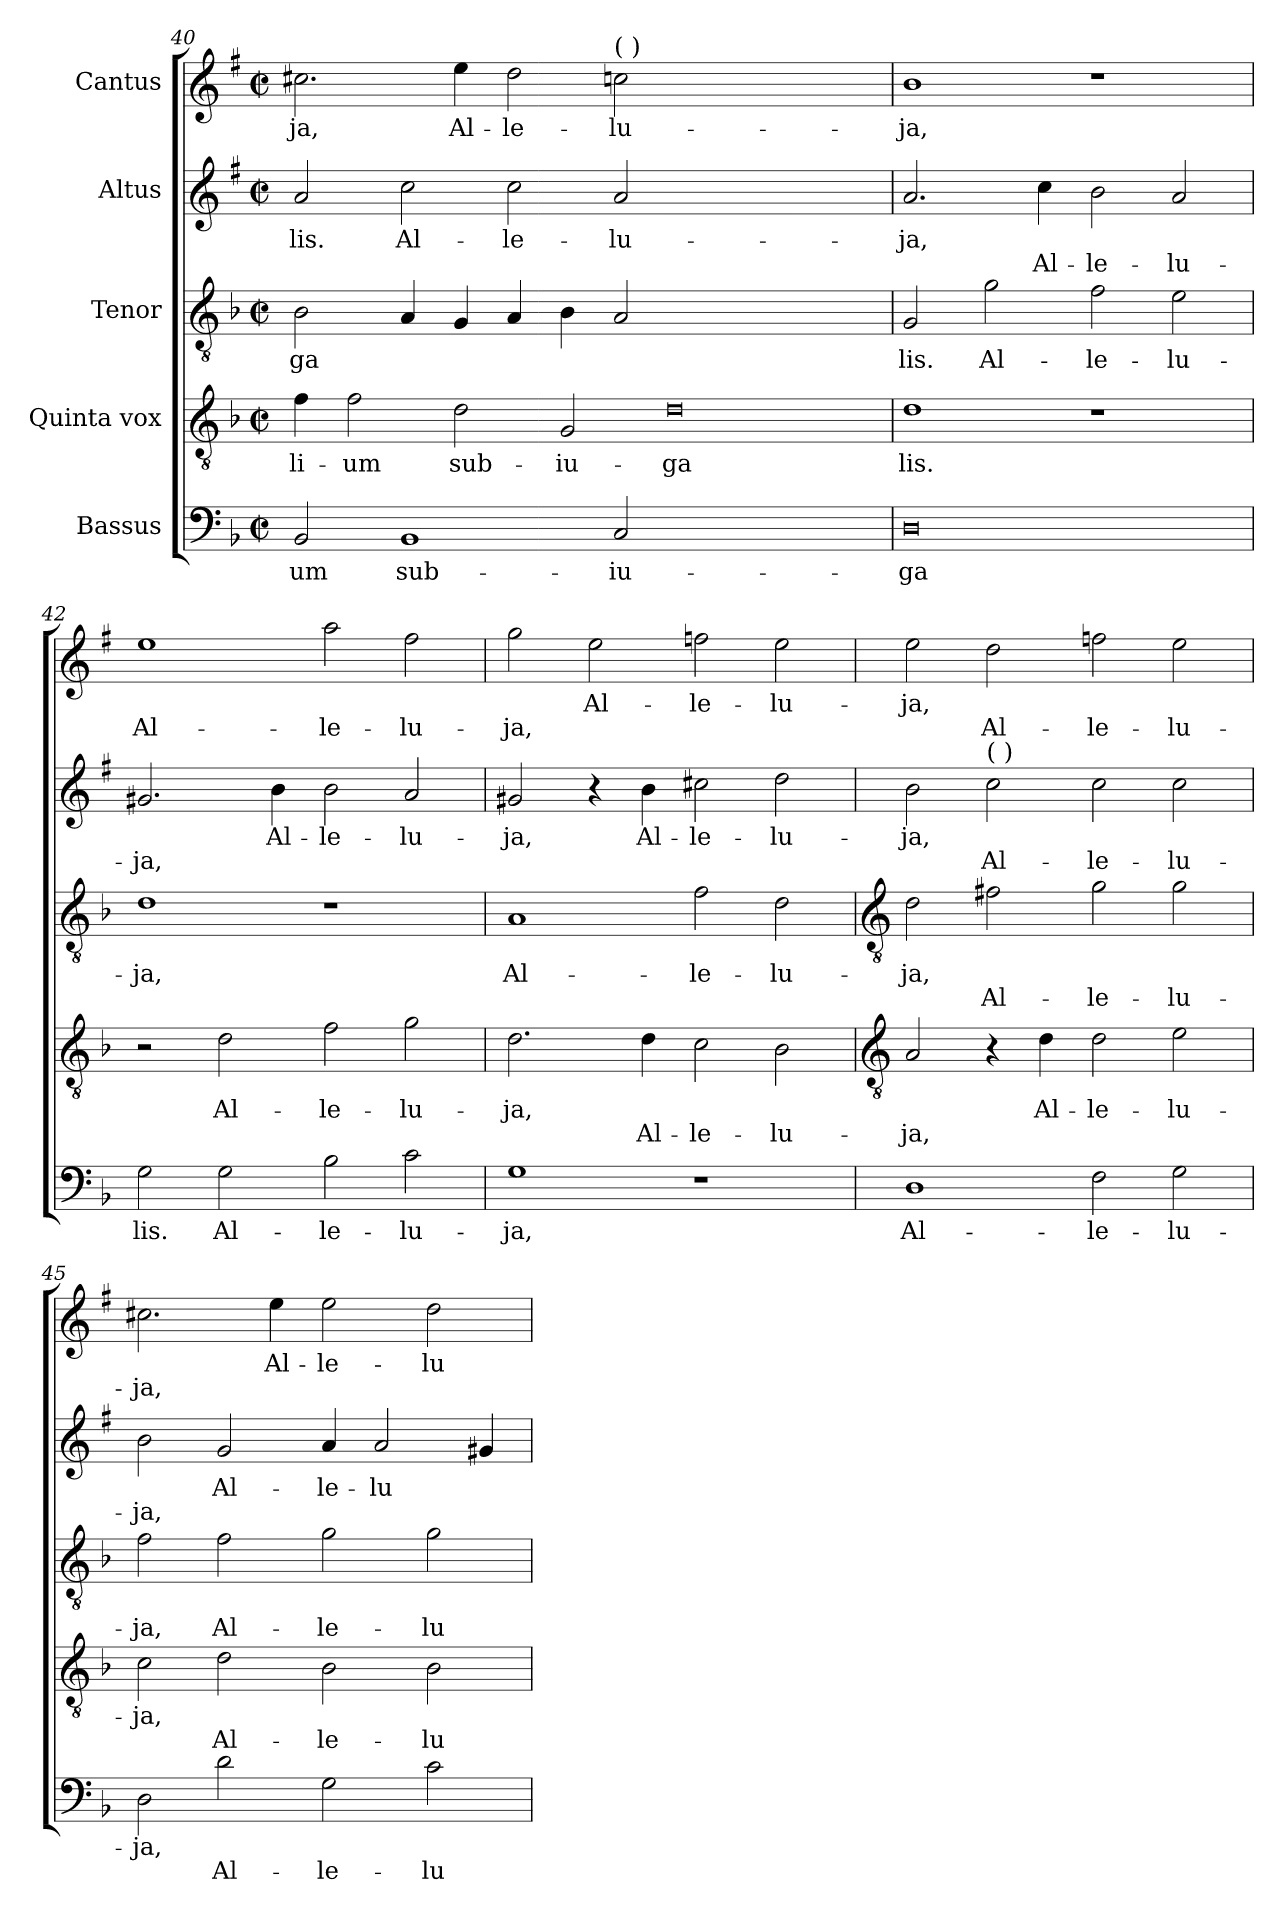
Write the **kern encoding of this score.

**kern	**text	**text	**kern	**text	**text	**kern	**text	**text	**kern	**text	**text	**kern	**text	**text
*part5	*part5	*part5	*part4	*part4	*part4	*part3	*part3	*part3	*part2	*part2	*part2	*part1	*part1	*part1
*staff5	*staff5	*staff5	*staff4	*staff4	*staff4	*staff3	*staff3	*staff3	*staff2	*staff2	*staff2	*staff1	*staff1	*staff1
*I"Bassus	*	*	*I"Quinta vox	*	*	*I"Tenor	*	*	*I"Altus	*	*	*I"Cantus	*	*
*clefF4	*	*	*clefGv2	*	*	*clefGv2	*	*	*clefG2	*	*	*clefG2	*	*
*	*	*	*	*	*	*	*	*	*ITrd1c2	*	*	*ITrd1c2	*	*
*k[b-]	*	*	*k[b-]	*	*	*k[b-]	*	*	*k[b-]	*	*	*k[b-]	*	*
*F:	*	*	*F:	*	*	*F:	*	*	*F:	*	*	*F:	*	*
*M4/2	*	*	*M4/2	*	*	*M4/2	*	*	*M4/2	*	*	*M4/2	*	*
*met(c|)	*	*	*met(c|)	*	*	*met(c|)	*	*	*met(c|)	*	*	*met(c|)	*	*
=40	=40	=40	=40	=40	=40	=40	=40	=40	=40	=40	=40	=40	=40	=40
!	!LO:LY:b	!	!	!LO:LY:b	!	!	!LO:LY:b	!	!	!LO:LY:b	!	!	!LO:LY:b	!
2BB-	-um	.	4f	-li-	.	2B-	-ga	.	2g	lis.	.	2.bn	-ja,	.
!	!	!	!	!LO:LY:b	!	!	!	!	!	!	!	!	!	!
.	.	.	2f	-um	.	.	.	.	.	.	.	.	.	.
!	!LO:LY:b	!	!	!	!	!	!	!	!	!LO:LY:b	!	!	!	!
1BB-	sub-	.	.	.	.	4A	.	.	2b-	Al-	.	.	.	.
!	!	!	!	!LO:LY:b	!	!	!	!	!	!	!	!	!LO:LY:b	!
.	.	.	2d	sub-	.	4G	.	.	.	.	.	4dd	Al-	.
!	!	!	!	!	!	!	!	!	!	!LO:LY:b	!	!	!LO:LY:b	!
.	.	.	.	.	.	4A	.	.	2b-	-le-	.	2cc	-le-	.
!	!	!	!	!LO:LY:b	!	!	!	!	!	!	!	!	!	!
.	.	.	2G	-iu-	.	4B-	.	.	.	.	.	.	.	.
!	!	!	!	!	!	!	!	!	!	!	!	!LO:TX:a:t=(  )	!	!
!	!LO:LY:b	!	!	!	!	!	!	!	!	!LO:LY:b	!	!	!LO:LY:b	!
2C	-iu-	.	.	.	.	2A	.	.	2g	-lu-	.	2b-	-lu-	.
!	!	!	!	!LO:LY:b	!	!	!	!	!	!	!	!	!	!
.	.	.	0d	-ga	.	.	.	.	.	.	.	.	.	.
1..ryy	.	.	.	.	.	1..ryy	.	.	1..ryy	.	.	1..ryy	.	.
=41	=41	=41	=41	=41	=41	=41	=41	=41	=41	=41	=41	=41	=41	=41
!	!LO:LY:b	!	!	!LO:LY:b	!	!	!LO:LY:b	!	!	!LO:LY:b	!	!	!LO:LY:b	!
0D	-ga	.	1d	lis.	.	2G	lis.	.	2.g	-ja,	.	1a	-ja,	.
!	!	!	!	!	!	!	!LO:LY:b	!	!	!	!	!	!	!
.	.	.	.	.	.	2g	Al-	.	.	.	.	.	.	.
!	!	!	!	!	!	!	!	!	!	!	!LO:LY:b	!	!	!
.	.	.	.	.	.	.	.	.	4b-	.	Al-	.	.	.
!	!	!	!	!	!	!	!LO:LY:b	!	!	!	!LO:LY:b	!	!	!
.	.	.	1r	.	.	2f	-le-	.	2a	.	-le-	1r	.	.
!	!	!	!	!	!	!	!LO:LY:b	!	!	!	!LO:LY:b	!	!	!
.	.	.	.	.	.	2e	-lu-	.	2g	.	-lu-	.	.	.
!!LO:LB:g=z
=42	=42	=42	=42	=42	=42	=42	=42	=42	=42	=42	=42	=42	=42	=42
!	!LO:LY:b	!	!	!	!	!	!LO:LY:b	!	!	!	!LO:LY:b	!	!	!LO:LY:b
2G	lis.	.	2r	.	.	1d	-ja,	.	2.f#X	.	-ja,	1dd	.	Al-
!	!LO:LY:b	!	!	!LO:LY:b	!	!	!	!	!	!	!	!	!	!
2G	Al-	.	2d	Al-	.	.	.	.	.	.	.	.	.	.
!	!	!	!	!	!	!	!	!	!	!LO:LY:b	!	!	!	!
.	.	.	.	.	.	.	.	.	4a	Al-	.	.	.	.
!	!LO:LY:b	!	!	!LO:LY:b	!	!	!	!	!	!LO:LY:b	!	!	!	!LO:LY:b
2B-	-le-	.	2f	-le-	.	1r	.	.	2a	-le-	.	2gg	.	-le-
!	!LO:LY:b	!	!	!LO:LY:b	!	!	!	!	!	!LO:LY:b	!	!	!	!LO:LY:b
2c	-lu-	.	2g	-lu-	.	.	.	.	2g	-lu-	.	2ee	.	-lu-
!!LO:LB:g=z
=43	=43	=43	=43	=43	=43	=43	=43	=43	=43	=43	=43	=43	=43	=43
!	!LO:LY:b	!	!	!LO:LY:b	!	!	!LO:LY:b	!	!	!LO:LY:b	!	!	!	!LO:LY:b
1G	-ja,	.	2.d	-ja,	.	1A	Al-	.	2f#X	-ja,	.	2ff	.	-ja,
!	!	!	!	!	!	!	!	!	!	!	!	!	!LO:LY:b	!
.	.	.	.	.	.	.	.	.	4r	.	.	2dd	Al-	.
!	!	!	!	!	!LO:LY:b	!	!	!	!	!LO:LY:b	!	!	!	!
.	.	.	4d	.	Al-	.	.	.	4a	Al-	.	.	.	.
!	!	!	!	!	!LO:LY:b	!	!LO:LY:b	!	!	!LO:LY:b	!	!	!LO:LY:b	!
1r	.	.	2c	.	-le-	2f	-le-	.	2bn	-le-	.	2ee-X	-le-	.
!	!	!	!	!	!LO:LY:b	!	!LO:LY:b	!	!	!LO:LY:b	!	!	!LO:LY:b	!
.	.	.	2B-	.	-lu-	2d	-lu-	.	2cc	-lu-	.	2dd	-lu-	.
!!LO:LB:g=z
=44	=44	=44	=44	=44	=44	=44	=44	=44	=44	=44	=44	=44	=44	=44
*	*	*	*clefGv2	*	*	*clefGv2	*	*	*	*	*	*	*	*
!	!LO:LY:b	!	!	!	!LO:LY:b	!	!LO:LY:b	!	!	!LO:LY:b	!	!	!LO:LY:b	!
1D	Al-	.	2A	.	-ja,	2d	-ja,	.	2a	-ja,	.	2dd	-ja,	.
!	!	!	!	!	!	!	!	!	!LO:TX:a:t=(  )	!	!	!	!	!
!	!	!	!	!	!	!	!	!LO:LY:b	!	!	!LO:LY:b	!	!	!LO:LY:b
.	.	.	4r	.	.	2f#X	.	Al-	2b-	.	Al-	2cc	.	Al-
!	!	!	!	!LO:LY:b	!	!	!	!	!	!	!	!	!	!
.	.	.	4d	Al-	.	.	.	.	.	.	.	.	.	.
!	!LO:LY:b	!	!	!LO:LY:b	!	!	!	!LO:LY:b	!	!	!LO:LY:b	!	!	!LO:LY:b
2F	-le-	.	2d	-le-	.	2g	.	-le-	2b-	.	-le-	2ee-X	.	-le-
!	!LO:LY:b	!	!	!LO:LY:b	!	!	!	!LO:LY:b	!	!	!LO:LY:b	!	!	!LO:LY:b
2G	-lu-	.	2e	-lu-	.	2g	.	-lu-	2b-	.	-lu-	2dd	.	-lu-
!!LO:LB:g=z
=45	=45	=45	=45	=45	=45	=45	=45	=45	=45	=45	=45	=45	=45	=45
!	!LO:LY:b	!	!	!LO:LY:b	!	!	!	!LO:LY:b	!	!	!LO:LY:b	!	!	!LO:LY:b
2D	-ja,	.	2c	-ja,	.	2f	.	-ja,	2a	.	-ja,	2.bn	.	-ja,
!	!	!LO:LY:b	!	!	!LO:LY:b	!	!	!LO:LY:b	!	!LO:LY:b	!	!	!	!
2d	.	Al-	2d	.	Al-	2f	.	Al-	2f	Al-	.	.	.	.
!	!	!	!	!	!	!	!	!	!	!	!	!	!LO:LY:b	!
.	.	.	.	.	.	.	.	.	.	.	.	4dd	Al-	.
!	!	!LO:LY:b	!	!	!LO:LY:b	!	!	!LO:LY:b	!	!LO:LY:b	!	!	!LO:LY:b	!
2G	.	-le-	2B-	.	-le-	2g	.	-le-	4g	-le-	.	2dd	-le-	.
!	!	!	!	!	!	!	!	!	!	!LO:LY:b	!	!	!	!
.	.	.	.	.	.	.	.	.	2g	-lu	.	.	.	.
!	!	!LO:LY:b	!	!	!LO:LY:b	!	!	!LO:LY:b	!	!	!	!	!LO:LY:b	!
2c	.	-lu-	2B-	.	-lu-	2g	.	-lu-	.	.	.	2cc	-lu-	.
!	!	!	!	!	!	!	!	!	!	!LO:LY:b	!	!	!	!
.	.	.	.	.	.	.	.	.	4f#X	-	.	.	.	.
=	=	=	=	=	=	=	=	=	=	=	=	=	=	=
*-	*-	*-	*-	*-	*-	*-	*-	*-	*-	*-	*-	*-	*-	*-
